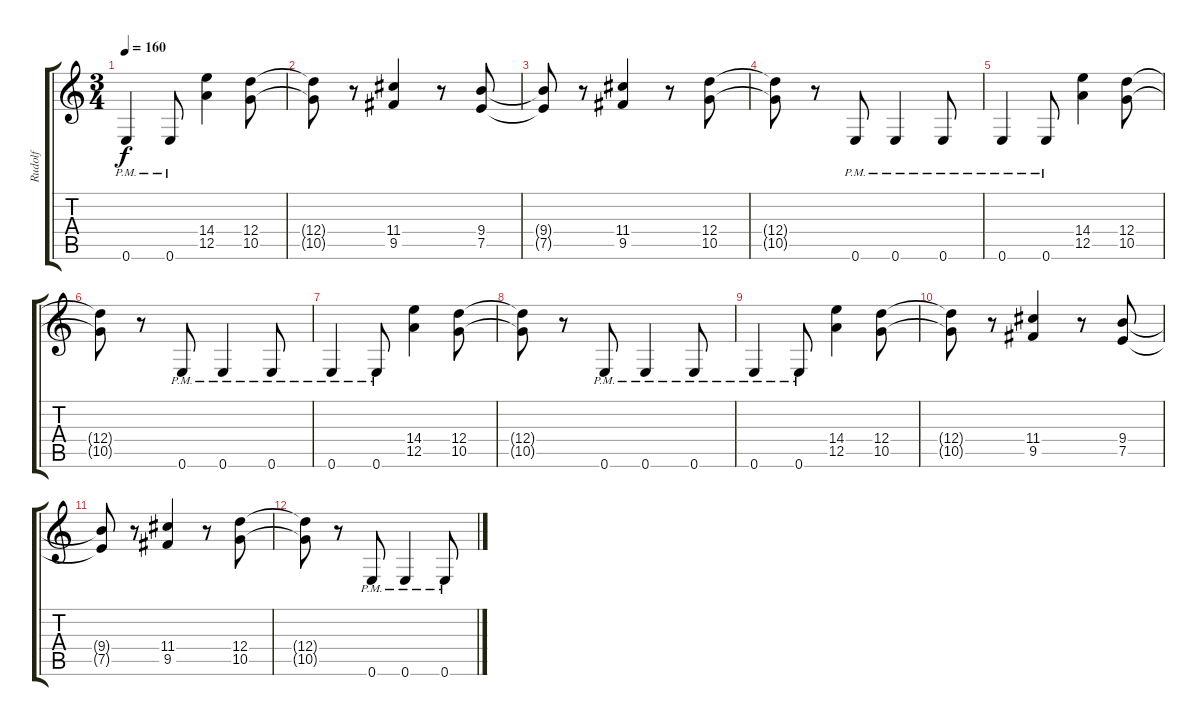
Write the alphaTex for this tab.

\track ("Rudolf" "Rudolf") {instrument distortionguitar}
\staff {score tabs}
\tuning (E4 B3 G3 D3 A2 E2) {hide}
\ts (3 4)
\tempo 160
\clef g2
\ks c
0.6{pm}.4{dy f} 0.6{pm}.8 (14.4 12.5).4 (12.4 10.5).8 |
(12.4{t} 10.5{t}).8 r.8 (11.4 9.5).4 r.8 (9.4 7.5).8 |
(9.4{t} 7.5{t}).8 r.8 (11.4 9.5).4 r.8 (12.4 10.5).8 |
(12.4{t} 10.5{t}).8 r.8 0.6{pm}.8 0.6{pm}.4 0.6{pm}.8 |
0.6{pm}.4 0.6{pm}.8 (14.4 12.5).4 (12.4 10.5).8 |
(12.4{t} 10.5{t}).8 r.8 0.6{pm}.8 0.6{pm}.4 0.6{pm}.8 |
0.6{pm}.4 0.6{pm}.8 (14.4 12.5).4 (12.4 10.5).8 |
(12.4{t} 10.5{t}).8 r.8 0.6{pm}.8 0.6{pm}.4 0.6{pm}.8 |
0.6{pm}.4 0.6{pm}.8 (14.4 12.5).4 (12.4 10.5).8 |
(12.4{t} 10.5{t}).8 r.8 (11.4 9.5).4 r.8 (9.4 7.5).8 |
(9.4{t} 7.5{t}).8 r.8 (11.4 9.5).4 r.8 (12.4 10.5).8 |
(12.4{t} 10.5{t}).8 r.8 0.6{pm}.8 0.6{pm}.4 0.6{pm}.8
